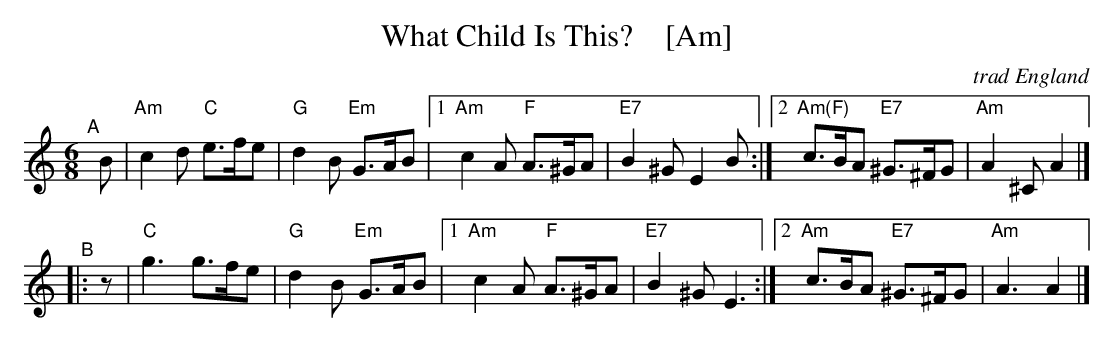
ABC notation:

X:1
T: What Child Is This?    [Am]
O: trad England
M: 6/8
L: 1/8
K: Am
"^A"[|] B \
|  "Am"c2d "C"e>fe | "G"d2B "Em"G>AB |\
[1 "Am"c2A "F"A>^GA | "E7"B2^G E2B :|\
[2 "Am(F)"c>BA "E7"^G>^FG | "Am"A2^C A2 |]
"^B"|: z \
| "C"g3 g>fe | "G"d2B "Em"G>AB |\
[1 "Am"c2A "F"A>^GA | "E7"B2^G E3 :|\
[2 "Am"c>BA "E7"^G>^FG | "Am"A3 A2 |]
